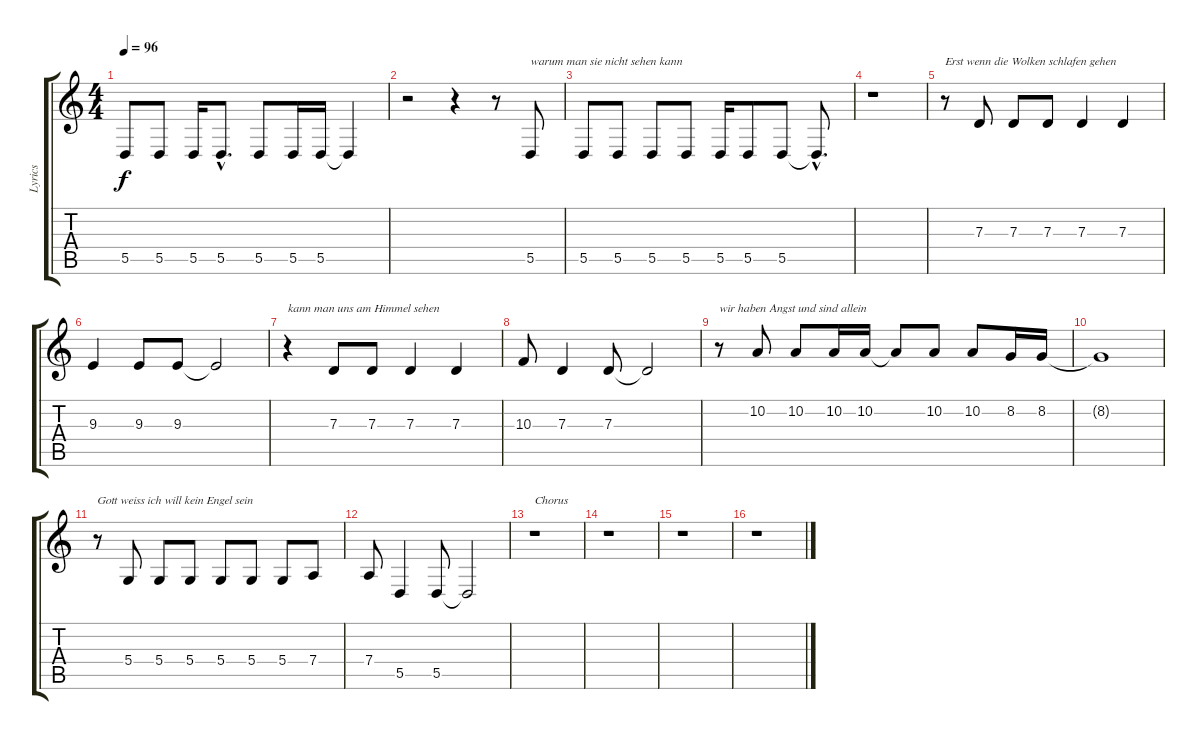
\track ("Lyrics" "Lyrics") {instrument pad4choir}
\staff {score tabs}
\tuning (E4 B3 G3 D3 A2 E2) {hide}
\ts (4 4)
\tempo 96
\clef g2
\ks c
5.5.8{dy f} 5.5.8 5.5.16 5.5{hac}.8{d} 5.5.8 5.5.16 5.5.16 5.5{t}.4 |
r.2 r.4 r.8 5.5.8{txt "warum man sie nicht sehen kann"} |
5.5.8 5.5.8 5.5.8 5.5.8 5.5.16 5.5.8 5.5.8 5.5{hac t}.8{d} |
r.1 |
r.8{txt "Erst wenn die Wolken schlafen gehen"} 7.3.8 7.3.8 7.3.8 7.3.4 7.3.4 |
9.3.4 9.3.8 9.3.8 9.3{t}.2 |
r.4{txt "kann man uns am Himmel sehen"} 7.3.8 7.3.8 7.3.4 7.3.4 |
10.3.8 7.3.4 7.3.8 7.3{t}.2 |
r.8{txt "wir haben Angst und sind allein"} 10.2.8 10.2.8 10.2.16 10.2.16 10.2{t}.8 10.2.8 10.2.8 8.2.16 8.2.16 |
8.2{t}.1 |
r.8{txt "Gott weiss ich will kein Engel sein"} 5.4.8 5.4.8 5.4.8 5.4.8 5.4.8 5.4.8 7.4.8 |
7.4.8 5.5.4 5.5.8 5.5{t}.2 |
r.1{txt "Chorus"} |
r.1 |
r.1 |
r.1
